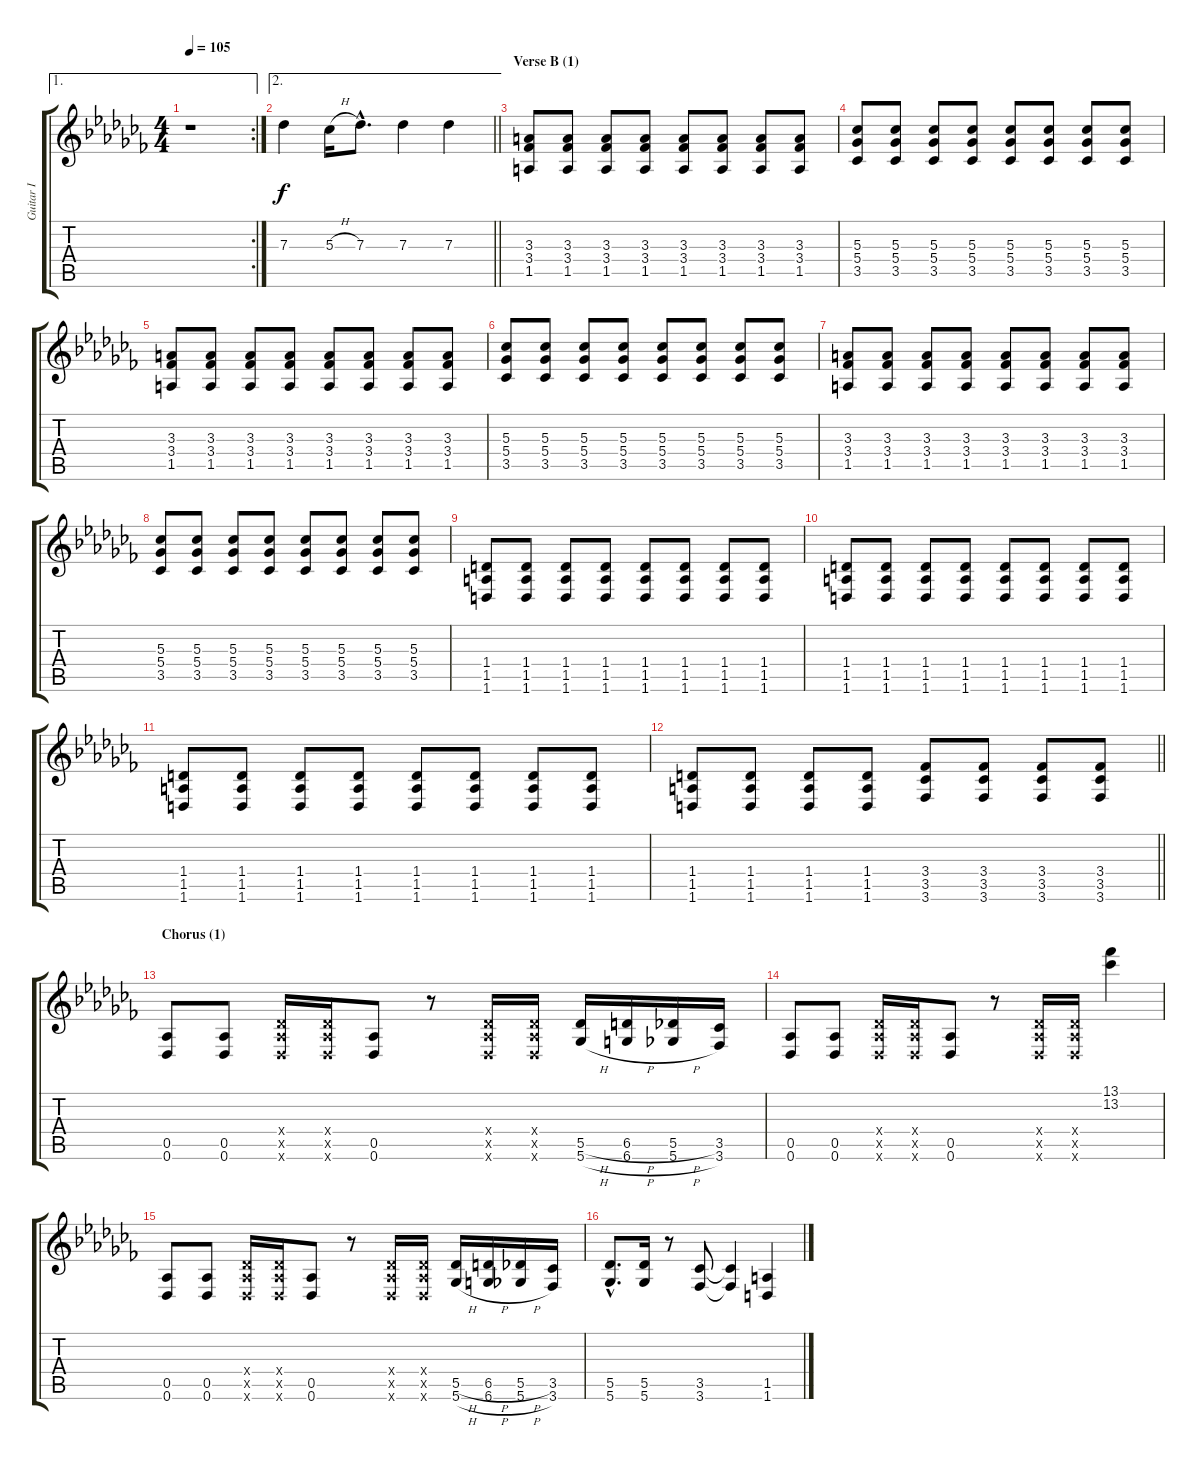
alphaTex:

\track ("Guitar I" "Guitar I") {instrument distortionguitar}
\staff {score tabs}
\tuning (Eb4 Bb3 Gb3 Db3 Ab2 Db2) {hide}
\ae 1
\rc 2
\ts (4 4)
\tempo 105
\clef g2
\ks abminor
r.1{dy f} |
\ae 2
\barLineRight lightlight
7.3.4 5.3{h}.16 7.3{hac}.8{d} 7.3.4 7.3.4 |
\section ("" "Verse B (1)")
(3.3 3.4 1.5).8 (3.3 3.4 1.5).8 (3.3 3.4 1.5).8 (3.3 3.4 1.5).8 (3.3 3.4 1.5).8 (3.3 3.4 1.5).8 (3.3 3.4 1.5).8 (3.3 3.4 1.5).8 |
(5.3 5.4 3.5).8 (5.3 5.4 3.5).8 (5.3 5.4 3.5).8 (5.3 5.4 3.5).8 (5.3 5.4 3.5).8 (5.3 5.4 3.5).8 (5.3 5.4 3.5).8 (5.3 5.4 3.5).8 |
(3.3 3.4 1.5).8 (3.3 3.4 1.5).8 (3.3 3.4 1.5).8 (3.3 3.4 1.5).8 (3.3 3.4 1.5).8 (3.3 3.4 1.5).8 (3.3 3.4 1.5).8 (3.3 3.4 1.5).8 |
(5.3 5.4 3.5).8 (5.3 5.4 3.5).8 (5.3 5.4 3.5).8 (5.3 5.4 3.5).8 (5.3 5.4 3.5).8 (5.3 5.4 3.5).8 (5.3 5.4 3.5).8 (5.3 5.4 3.5).8 |
(3.3 3.4 1.5).8 (3.3 3.4 1.5).8 (3.3 3.4 1.5).8 (3.3 3.4 1.5).8 (3.3 3.4 1.5).8 (3.3 3.4 1.5).8 (3.3 3.4 1.5).8 (3.3 3.4 1.5).8 |
(5.3 5.4 3.5).8 (5.3 5.4 3.5).8 (5.3 5.4 3.5).8 (5.3 5.4 3.5).8 (5.3 5.4 3.5).8 (5.3 5.4 3.5).8 (5.3 5.4 3.5).8 (5.3 5.4 3.5).8 |
(1.4 1.5 1.6).8 (1.4 1.5 1.6).8 (1.4 1.5 1.6).8 (1.4 1.5 1.6).8 (1.4 1.5 1.6).8 (1.4 1.5 1.6).8 (1.4 1.5 1.6).8 (1.4 1.5 1.6).8 |
(1.4 1.5 1.6).8 (1.4 1.5 1.6).8 (1.4 1.5 1.6).8 (1.4 1.5 1.6).8 (1.4 1.5 1.6).8 (1.4 1.5 1.6).8 (1.4 1.5 1.6).8 (1.4 1.5 1.6).8 |
(1.4 1.5 1.6).8 (1.4 1.5 1.6).8 (1.4 1.5 1.6).8 (1.4 1.5 1.6).8 (1.4 1.5 1.6).8 (1.4 1.5 1.6).8 (1.4 1.5 1.6).8 (1.4 1.5 1.6).8 |
\barLineRight lightlight
(1.4 1.5 1.6).8 (1.4 1.5 1.6).8 (1.4 1.5 1.6).8 (1.4 1.5 1.6).8 (3.4 3.5 3.6).8 (3.4 3.5 3.6).8 (3.4 3.5 3.6).8 (3.4 3.5 3.6).8 |
\section ("" "Chorus (1)")
(0.5 0.6).8 (0.5 0.6).8 (0.4{x} 0.5{x} 0.6{x}).16 (0.4{x} 0.5{x} 0.6{x}).16 (0.5 0.6).8 r.8 (0.4{x} 0.5{x} 0.6{x}).16 (0.4{x} 0.5{x} 0.6{x}).16 (5.5{h} 5.6{h}).16 (6.5{h} 6.6{h}).16 (5.5{h} 5.6{h}).16 (3.5 3.6).16 |
(0.5 0.6).8 (0.5 0.6).8 (0.4{x} 0.5{x} 0.6{x}).16 (0.4{x} 0.5{x} 0.6{x}).16 (0.5 0.6).8 r.8 (0.4{x} 0.5{x} 0.6{x}).16 (0.4{x} 0.5{x} 0.6{x}).16 (13.1 13.2).4 |
(0.5 0.6).8 (0.5 0.6).8 (0.4{x} 0.5{x} 0.6{x}).16 (0.4{x} 0.5{x} 0.6{x}).16 (0.5 0.6).8 r.8 (0.4{x} 0.5{x} 0.6{x}).16 (0.4{x} 0.5{x} 0.6{x}).16 (5.5{h} 5.6{h}).16 (6.5{h} 6.6{h}).16 (5.5{h} 5.6{h}).16 (3.5 3.6).16 |
(5.5{hac} 5.6{hac}).8{d} (5.5 5.6).16 r.8 (3.5 3.6).8 (3.5{t} 3.6{t}).4 (1.5 1.6).4
